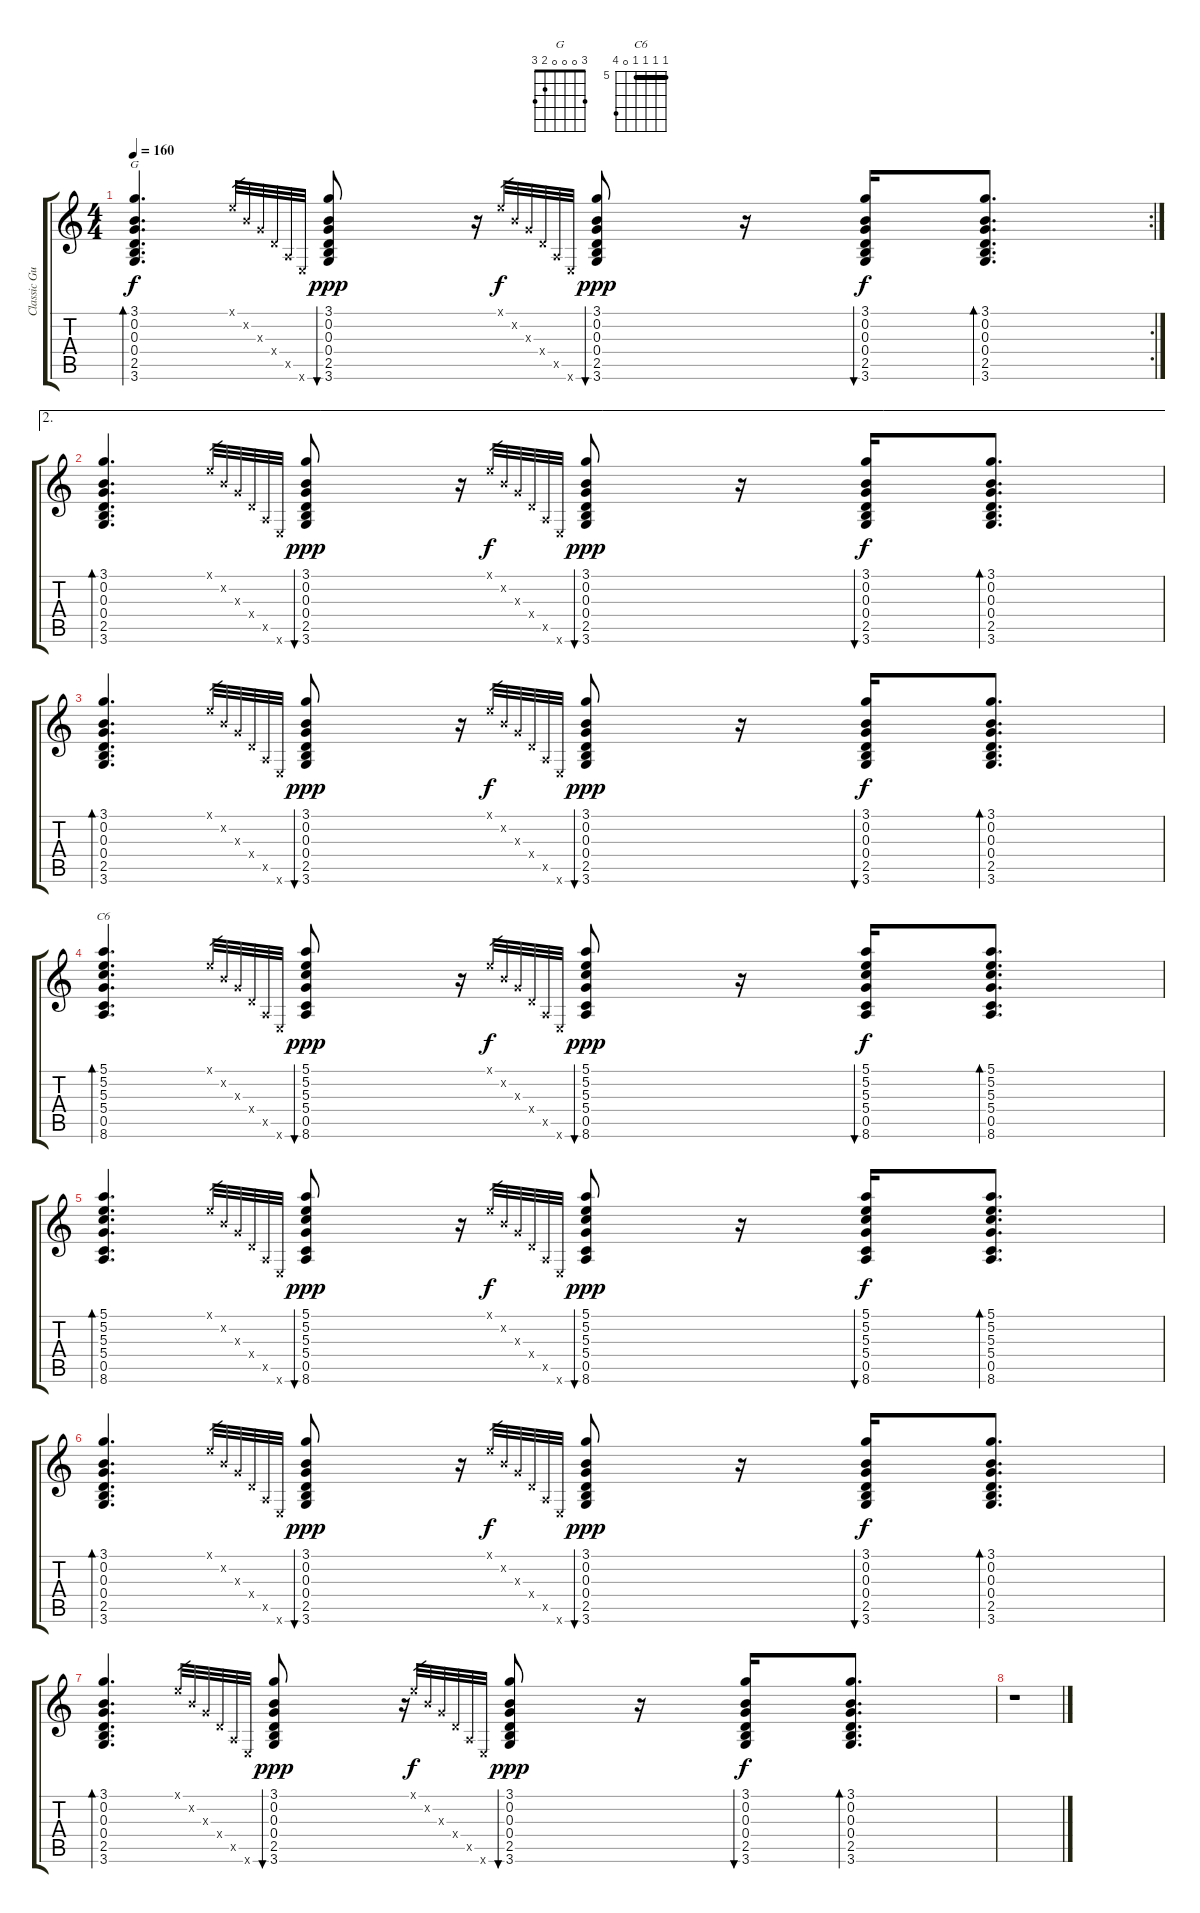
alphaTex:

\track ("Classic Guitar" "Classic Gu") {instrument acousticguitarnylon}
\staff {score tabs}
\tuning (E4 B3 G3 D3 A2 E2) {hide}
\chord ("G" 3 0 0 0 2 3)
\chord ("C6" 5 5 5 5 0 8) {firstfret 5 barre 5}
\rc 2
\ts (4 4)
\tempo 160
\clef g2
\ks c
(3.1 0.2 0.3 0.4 2.5 3.6).4{d bd 240 ch "G" dy f} 0.1{x}.32{gr} 0.2{x}.32{gr} 0.3{x}.32{gr} 0.4{x}.32{gr} 0.5{x}.32{gr} 0.6{x}.32{gr} (3.1 0.2 0.3 0.4 2.5 3.6).8{bu 30 dy ppp} r.16 0.1{x}.32{gr dy f} 0.2{x}.32{gr} 0.3{x}.32{gr} 0.4{x}.32{gr} 0.5{x}.32{gr} 0.6{x}.32{gr} (3.1 0.2 0.3 0.4 2.5 3.6).8{bu 30 dy ppp} r.16 (3.1 0.2 0.3 0.4 2.5 3.6).16{bu 30 dy f} (3.1 0.2 0.3 0.4 2.5 3.6).8{d bd 120} |
\ae 2
(3.1 0.2 0.3 0.4 2.5 3.6).4{d bd 240} 0.1{x}.32{gr} 0.2{x}.32{gr} 0.3{x}.32{gr} 0.4{x}.32{gr} 0.5{x}.32{gr} 0.6{x}.32{gr} (3.1 0.2 0.3 0.4 2.5 3.6).8{bu 30 dy ppp} r.16 0.1{x}.32{gr dy f} 0.2{x}.32{gr} 0.3{x}.32{gr} 0.4{x}.32{gr} 0.5{x}.32{gr} 0.6{x}.32{gr} (3.1 0.2 0.3 0.4 2.5 3.6).8{bu 30 dy ppp} r.16 (3.1 0.2 0.3 0.4 2.5 3.6).16{bu 30 dy f} (3.1 0.2 0.3 0.4 2.5 3.6).8{d bd 120} |
(3.1 0.2 0.3 0.4 2.5 3.6).4{d bd 240} 0.1{x}.32{gr} 0.2{x}.32{gr} 0.3{x}.32{gr} 0.4{x}.32{gr} 0.5{x}.32{gr} 0.6{x}.32{gr} (3.1 0.2 0.3 0.4 2.5 3.6).8{bu 30 dy ppp} r.16 0.1{x}.32{gr dy f} 0.2{x}.32{gr} 0.3{x}.32{gr} 0.4{x}.32{gr} 0.5{x}.32{gr} 0.6{x}.32{gr} (3.1 0.2 0.3 0.4 2.5 3.6).8{bu 30 dy ppp} r.16 (3.1 0.2 0.3 0.4 2.5 3.6).16{bu 30 dy f} (3.1 0.2 0.3 0.4 2.5 3.6).8{d bd 120} |
(5.1 5.2 5.3 5.4 0.5 8.6).4{d bd 240 ch "C6"} 0.1{x}.32{gr} 0.2{x}.32{gr} 0.3{x}.32{gr} 0.4{x}.32{gr} 0.5{x}.32{gr} 0.6{x}.32{gr} (5.1 5.2 5.3 5.4 0.5 8.6).8{bu 30 dy ppp} r.16 0.1{x}.32{gr dy f} 0.2{x}.32{gr} 0.3{x}.32{gr} 0.4{x}.32{gr} 0.5{x}.32{gr} 0.6{x}.32{gr} (5.1 5.2 5.3 5.4 0.5 8.6).8{bu 30 dy ppp} r.16 (5.1 5.2 5.3 5.4 0.5 8.6).16{bu 30 dy f} (5.1 5.2 5.3 5.4 0.5 8.6).8{d bd 120} |
(5.1 5.2 5.3 5.4 0.5 8.6).4{d bd 240} 0.1{x}.32{gr} 0.2{x}.32{gr} 0.3{x}.32{gr} 0.4{x}.32{gr} 0.5{x}.32{gr} 0.6{x}.32{gr} (5.1 5.2 5.3 5.4 0.5 8.6).8{bu 30 dy ppp} r.16 0.1{x}.32{gr dy f} 0.2{x}.32{gr} 0.3{x}.32{gr} 0.4{x}.32{gr} 0.5{x}.32{gr} 0.6{x}.32{gr} (5.1 5.2 5.3 5.4 0.5 8.6).8{bu 30 dy ppp} r.16 (5.1 5.2 5.3 5.4 0.5 8.6).16{bu 30 dy f} (5.1 5.2 5.3 5.4 0.5 8.6).8{d bd 120} |
(3.1 0.2 0.3 0.4 2.5 3.6).4{d bd 240} 0.1{x}.32{gr} 0.2{x}.32{gr} 0.3{x}.32{gr} 0.4{x}.32{gr} 0.5{x}.32{gr} 0.6{x}.32{gr} (3.1 0.2 0.3 0.4 2.5 3.6).8{bu 30 dy ppp} r.16 0.1{x}.32{gr dy f} 0.2{x}.32{gr} 0.3{x}.32{gr} 0.4{x}.32{gr} 0.5{x}.32{gr} 0.6{x}.32{gr} (3.1 0.2 0.3 0.4 2.5 3.6).8{bu 30 dy ppp} r.16 (3.1 0.2 0.3 0.4 2.5 3.6).16{bu 30 dy f} (3.1 0.2 0.3 0.4 2.5 3.6).8{d bd 120} |
(3.1 0.2 0.3 0.4 2.5 3.6).4{d bd 240} 0.1{x}.32{gr} 0.2{x}.32{gr} 0.3{x}.32{gr} 0.4{x}.32{gr} 0.5{x}.32{gr} 0.6{x}.32{gr} (3.1 0.2 0.3 0.4 2.5 3.6).8{bu 30 dy ppp} r.16 0.1{x}.32{gr dy f} 0.2{x}.32{gr} 0.3{x}.32{gr} 0.4{x}.32{gr} 0.5{x}.32{gr} 0.6{x}.32{gr} (3.1 0.2 0.3 0.4 2.5 3.6).8{bu 30 dy ppp} r.16 (3.1 0.2 0.3 0.4 2.5 3.6).16{bu 30 dy f} (3.1 0.2 0.3 0.4 2.5 3.6).8{d bd 120} |
r.1
